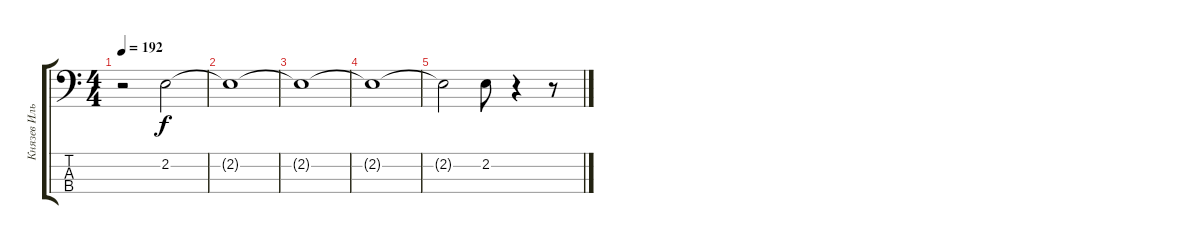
\track ("Князев Илья" "Князев Иль") {instrument electricbasspick}
\staff {score tabs}
\tuning (G2 D2 A1 E1) {hide}
\ts (4 4)
\tempo 192
\clef f4
\ks c
r.2{dy f} 2.2.2 |
2.2{t}.1 |
2.2{t}.1 |
2.2{t}.1 |
2.2{t}.2 2.2.8 r.4 r.8
